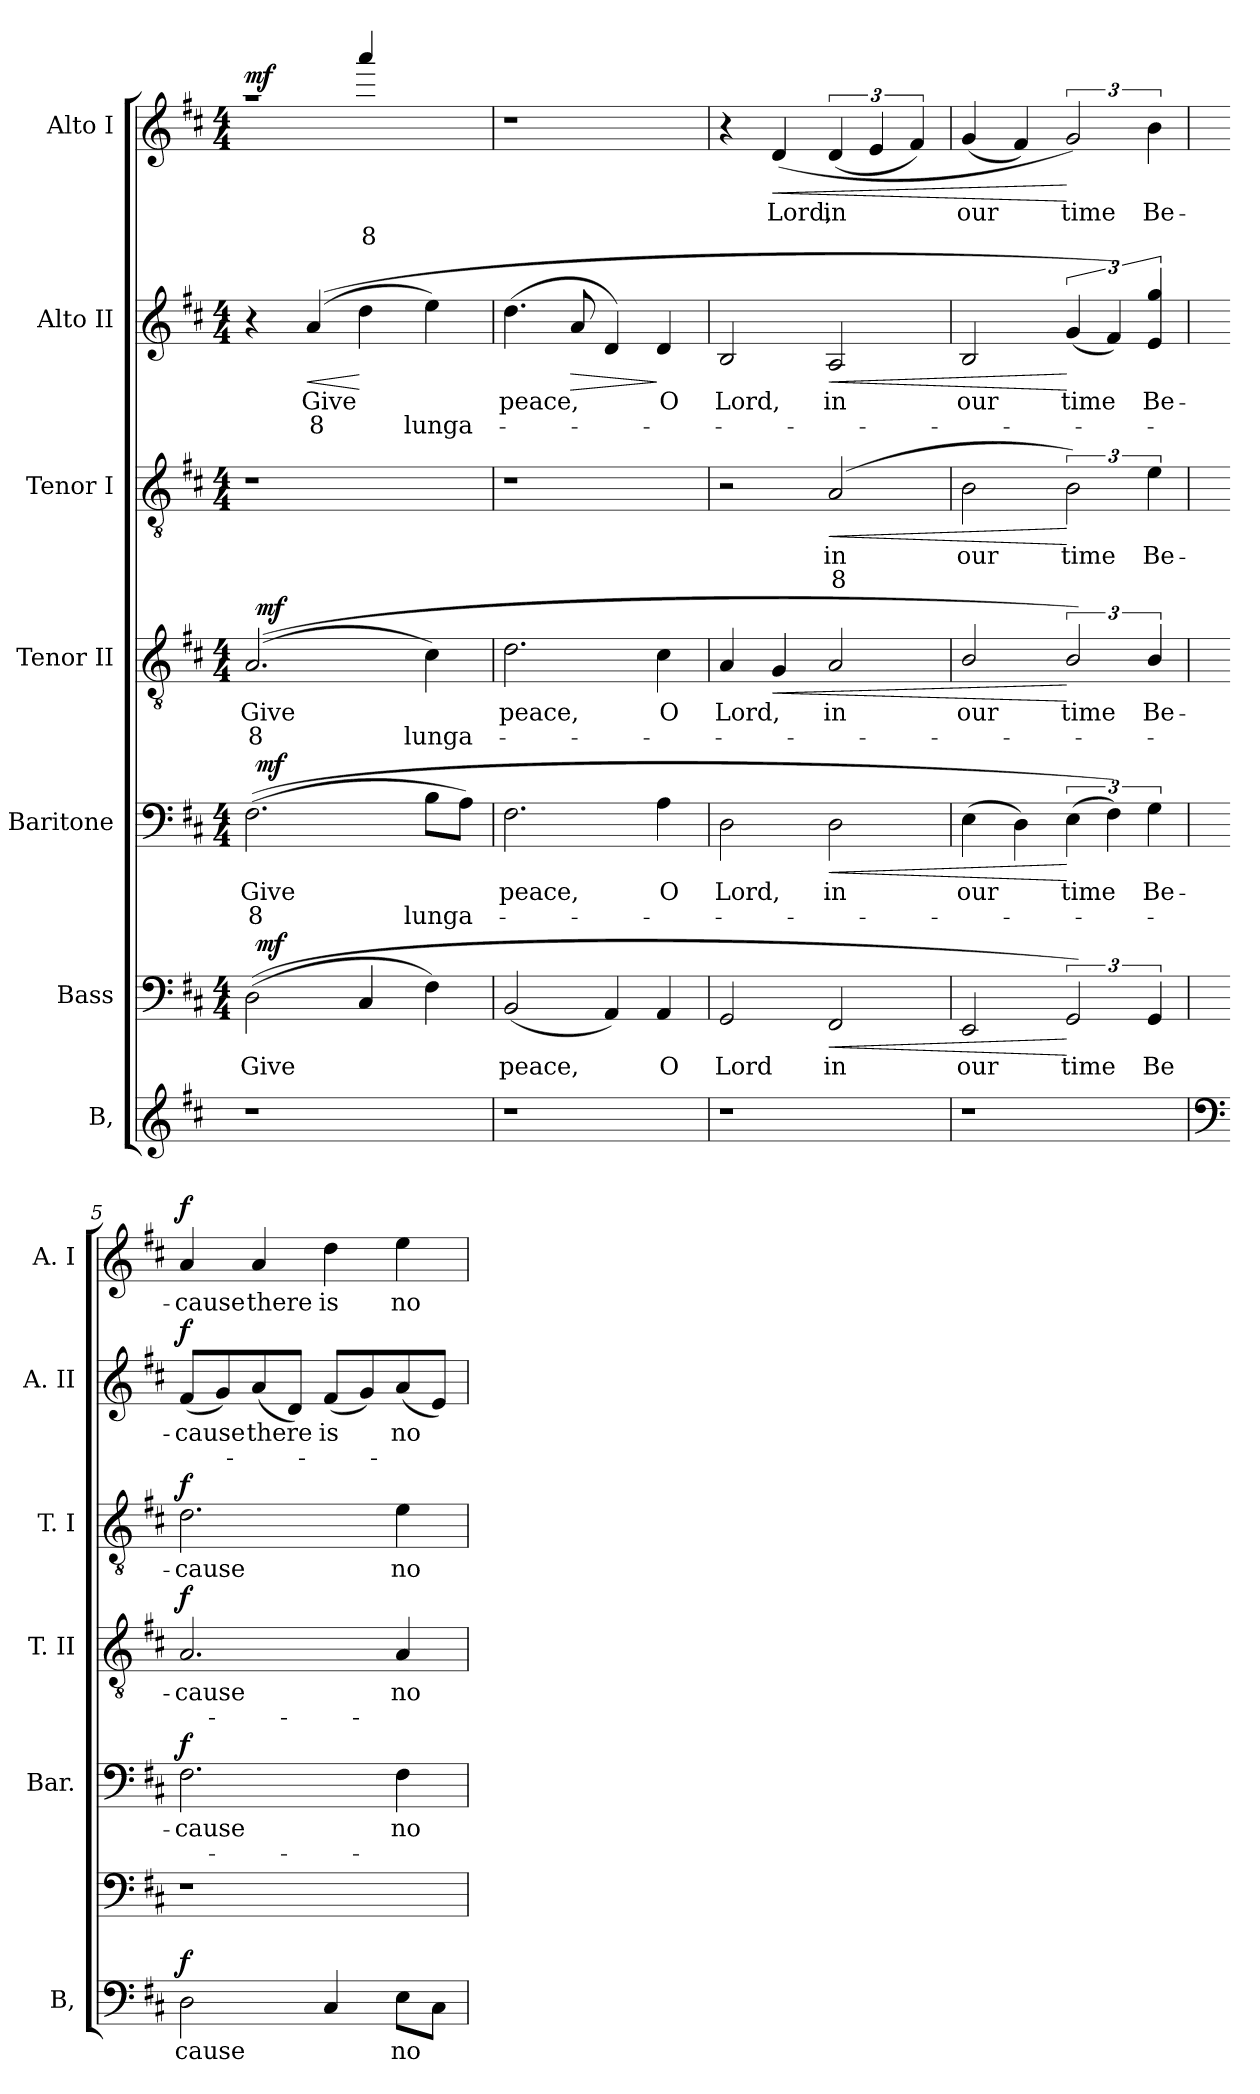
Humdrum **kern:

**kern	**text	**dynam	**kern	**text	**dynam	**kern	**text	**text	**dynam	**kern	**text	**text	**dynam	**kern	**text	**text	**dynam	**kern	**text	**text	**dynam	**kern	**text	**text	**dynam
*part7	*part7	*part7	*part6	*part6	*part6	*part5	*part5	*part5	*part5	*part4	*part4	*part4	*part4	*part3	*part3	*part3	*part3	*part2	*part2	*part2	*part2	*part1	*part1	*part1	*part1
*staff7	*staff7	*staff7	*staff6	*staff6	*staff6	*staff5	*staff5	*staff5	*staff5	*staff4	*staff4	*staff4	*staff4	*staff3	*staff3	*staff3	*staff3	*staff2	*staff2	*staff2	*staff2	*staff1	*staff1	*staff1	*staff1
*I"B,	*	*	*I"Bass	*	*	*I"Baritone	*	*	*	*I"Tenor II	*	*	*	*I"Tenor I	*	*	*	*I"Alto II	*	*	*	*I"Alto I	*	*	*
*I'B,	*	*	*	*	*	*I'Bar.	*	*	*	*I'T. II	*	*	*	*I'T. I	*	*	*	*I'A. II	*	*	*	*I'A. I	*	*	*
*clefG2	*	*	*clefF4	*	*	*clefF4	*	*	*	*clefGv2	*	*	*	*clefGv2	*	*	*	*clefG2	*	*	*	*clefG2	*	*	*
*k[f#c#]	*	*	*k[f#c#]	*	*	*k[f#c#]	*	*	*	*k[f#c#]	*	*	*	*k[f#c#]	*	*	*	*k[f#c#]	*	*	*	*k[f#c#]	*	*	*
*D:	*	*	*D:	*	*	*D:	*	*	*	*D:	*	*	*	*D:	*	*	*	*D:	*	*	*	*D:	*	*	*
*	*	*	*M4/4	*	*	*M4/4	*	*	*	*M4/4	*	*	*	*M4/4	*	*	*	*M4/4	*	*	*	*M4/4	*	*	*
=1	=1	=1	=1	=1	=1	=1	=1	=1	=1	=1	=1	=1	=1	=1	=1	=1	=1	=1	=1	=1	=1	=1	=1	=1	=1
!	!	!	!	!LO:LY:b	!	!	!LO:LY:b	!LO:LY:b	!	!	!LO:LY:b	!LO:LY:b	!	!	!	!	!	!	!	!	!	!	!	!	!LO:DY:a
*	*	*	*^	*	*	*^	*	*	*	*^	*	*	*	*	*	*	*	*^	*	*	*	*^	*	*	*
1r	.	.	(>(<2D\	48ryy	Give	.	(<(>2.F#\	48ryy	Give	8	.	(<(2.A/	48ryy	Give	8	.	1r	.	.	.	4r	48ryy	.	.	.	1raa	2ryy	.	.	mf
!	!	!	!	!	!	!LO:DY:a	!	!	!	!	!LO:DY:a	!	!	!	!	!LO:DY:a	!	!	!	!	!	!	!	!	!LO:DY:a	!	!	!	!	!
!	!	!	!	!	!	!	!	!	!	!	!	!	!	!	!	!	!	!	!	!	!	!	!	!	!LO:DY:n=1:b	!	!	!	!	!
.	.	.	.	3%2ryy	.	mf	.	3%2ryy	.	.	mf	.	3%2ryy	.	.	mf	.	.	.	.	.	3%2ryy	.	.	mf mf	.	.	.	.	.
!	!	!	!	!	!	!	!	!	!	!	!	!	!	!	!	!	!	!	!	!	!	!	!LO:LY:b	!LO:LY:b	!LO:HP:b	!	!	!	!	!
.	.	.	.	.	.	.	.	.	.	.	.	.	.	.	.	.	.	.	.	.	(<(4a/	.	Give	8	<	.	.	.	.	.
!	!	!	!	!	!	!	!	!	!	!	!	!	!	!	!	!	!	!	!	!	!	!	!	!	!	!	!	!	!LO:LY:b:rj	!
.	.	.	4C#/	.	.	.	.	.	.	.	.	.	.	.	.	.	.	.	.	.	4dd\	.	.	.	[	.	4aaa/	.	8	.
.	.	.	.	6...ryy	.	.	.	6...ryy	.	.	.	.	6...ryy	.	.	.	.	.	.	.	.	6...ryy	.	.	.	.	.	.	.	.
!	!	!	!	!	!	!	!	!	!	!LO:LY:b:rj	!	!	!	!	!LO:LY:b:rj	!	!	!	!	!	!	!	!	!LO:LY:b:rj	!	!	!	!	!	!
.	.	.	4F#\)	.	.	.	8B\L	.	.	lunga-	.	4c#\)	.	.	lunga-	.	.	.	.	.	4ee\)	.	.	lunga-	.	.	4ryy	.	.	.
.	.	.	.	.	.	.	8A\J)	.	.	.	.	.	.	.	.	.	.	.	.	.	.	.	.	.	.	.	.	.	.	.
*	*	*	*	*	*	*	*	*	*	*	*	*	*	*	*	*	*	*	*	*	*	*	*	*	*	*v	*v	*	*	*
=2	=2	=2	=2	=2	=2	=2	=2	=2	=2	=2	=2	=2	=2	=2	=2	=2	=2	=2	=2	=2	=2	=2	=2	=2	=2	=2	=2	=2	=2
!	!	!	!	!	!LO:LY:b	!	!	!	!LO:LY:b	!	!	!	!	!LO:LY:b	!	!	!	!	!	!	!	!	!LO:LY:b	!	!	!	!	!	!
*	*	*	*v	*v	*	*	*	*	*	*	*	*v	*v	*	*	*	*	*	*	*	*v	*v	*	*	*	*	*	*	*
*	*	*	*	*	*	*v	*v	*	*	*	*	*	*	*	*	*	*	*	*	*	*	*	*	*	*	*
1r	.	.	(<2BB/	peace,	.	2.F#\	peace,	.	.	2.d\	peace,	.	.	1r	.	.	.	(<4.dd\	peace,	.	.	1r	.	.	.
!	!	!	!	!	!	!	!	!	!	!	!	!	!	!	!	!	!	!	!	!	!LO:HP:b	!	!	!	!
.	.	.	.	.	.	.	.	.	.	.	.	.	.	.	.	.	.	8a/	.	.	>	.	.	.	.
.	.	.	4AA/)	.	.	.	.	.	.	.	.	.	.	.	.	.	.	4d/)	.	.	.	.	.	.	.
!	!	!	!	!LO:LY:b	!	!	!LO:LY:b	!	!	!	!LO:LY:b	!	!	!	!	!	!	!	!LO:LY:b	!	!	!	!	!	!
.	.	.	4AA/	O	.	4A\	O	.	.	4c#\	O	.	.	.	.	.	.	4d/	O	.	]	.	.	.	.
=3	=3	=3	=3	=3	=3	=3	=3	=3	=3	=3	=3	=3	=3	=3	=3	=3	=3	=3	=3	=3	=3	=3	=3	=3	=3
!	!	!	!	!LO:LY:b	!	!	!LO:LY:b	!	!	!	!LO:LY:b	!	!	!	!	!	!	!	!LO:LY:b	!	!	!	!	!	!
1r	.	.	2GG/	Lord	.	2D\	Lord,	.	.	4A/	Lord,	.	.	2r	.	.	.	2B/	Lord,	.	.	4r	.	.	.
!	!	!	!	!	!	!	!	!	!	!	!	!	!LO:HP:b	!	!	!	!	!	!	!	!	!	!LO:LY:b	!	!LO:HP:b
.	.	.	.	.	.	.	.	.	.	4G/	.	.	<	.	.	.	.	.	.	.	.	(4d/	Lord,	.	<
!	!	!	!	!LO:LY:b	!LO:HP:b	!	!LO:LY:b	!	!LO:HP:b	!	!LO:LY:b	!	!	!	!LO:LY:b	!LO:LY:b	!LO:HP:b	!	!LO:LY:b	!	!LO:HP:b	!	!LO:LY:b	!	!
.	.	.	2FF#/	in	<	2D\	in	.	<	2A/	in	.	.	(2A/	in	8	<	2A/	in	.	<	(<6d/	in	.	.
.	.	.	.	.	.	.	.	.	.	.	.	.	.	.	.	.	.	.	.	.	.	6e/	.	.	.
.	.	.	.	.	.	.	.	.	.	.	.	.	.	.	.	.	.	.	.	.	.	6f#/)	.	.	.
=4	=4	=4	=4	=4	=4	=4	=4	=4	=4	=4	=4	=4	=4	=4	=4	=4	=4	=4	=4	=4	=4	=4	=4	=4	=4
!	!	!	!	!LO:LY:b	!	!	!LO:LY:b	!	!	!	!LO:LY:b	!	!	!	!LO:LY:b	!	!	!	!LO:LY:b	!	!	!	!LO:LY:b	!	!
1r	.	.	2EE/	our	.	(<4E\	our	.	.	2B/	our	.	.	2B\	our	.	.	2B/	our	.	.	(<4g/	our	.	.
.	.	.	.	.	.	4D\)	.	.	.	.	.	.	.	.	.	.	.	.	.	.	.	4f#/)	.	.	.
!	!	!	!	!LO:LY:b	!	!	!LO:LY:b	!	!	!	!LO:LY:b	!	!	!	!LO:LY:b	!	!	!	!LO:LY:b	!	!	!	!LO:LY:b	!	!
.	.	.	3GG/)	time	[	(<6E\	time	.	[	3B/)	time	.	[	3B\)	time	.	[	(<6g/	time	.	[	3g/)	time	.	[
.	.	.	.	.	.	6F#\))	.	.	.	.	.	.	.	.	.	.	.	6f#/))	.	.	.	.	.	.	.
!	!	!	!	!LO:LY:b	!	!	!LO:LY:b	!	!	!	!LO:LY:b	!	!	!	!LO:LY:b	!	!	!	!LO:LY:b	!	!	!	!LO:LY:b	!	!
.	.	.	6GG/	Be-	.	6G\	Be-	.	.	6B/	Be-	.	.	6e\	Be-	.	.	6e/ 6gg/	Be-	.	.	6b\	Be-	.	.
!!LO:LB:g=z
=5	=5	=5	=5	=5	=5	=5	=5	=5	=5	=5	=5	=5	=5	=5	=5	=5	=5	=5	=5	=5	=5	=5	=5	=5	=5
*clefF4	*	*	*	*	*	*	*	*	*	*	*	*	*	*	*	*	*	*	*	*	*	*	*	*	*
!	!LO:LY:b	!LO:DY:a	!	!	!	!	!LO:LY:b	!	!LO:DY:a	!	!LO:LY:b	!	!LO:DY:a	!	!LO:LY:b	!	!LO:DY:a	!	!LO:LY:b	!	!LO:DY:a	!	!LO:LY:b	!	!LO:DY:a
2D\	cause	f	1r	.	.	2.F#\	-cause	.	f	2.A/	-cause	.	f	2.d\	-cause	.	f	(<8f#/L	-cause	.	f	4a/	-cause	.	f
.	.	.	.	.	.	.	.	.	.	.	.	.	.	.	.	.	.	8g/)	.	.	.	.	.	.	.
!	!	!	!	!	!	!	!	!	!	!	!	!	!	!	!	!	!	!	!LO:LY:b	!	!	!	!LO:LY:b	!	!
.	.	.	.	.	.	.	.	.	.	.	.	.	.	.	.	.	.	(<8a/	there	.	.	4a/	there	.	.
.	.	.	.	.	.	.	.	.	.	.	.	.	.	.	.	.	.	8d/J)	.	.	.	.	.	.	.
!	!	!	!	!	!	!	!	!	!	!	!	!	!	!	!	!	!	!	!LO:LY:b	!	!	!	!LO:LY:b	!	!
4C#/	.	.	.	.	.	.	.	.	.	.	.	.	.	.	.	.	.	(<8f#/L	is	.	.	4dd\	is	.	.
.	.	.	.	.	.	.	.	.	.	.	.	.	.	.	.	.	.	8g/)	.	.	.	.	.	.	.
!	!LO:LY:b	!	!	!	!	!	!LO:LY:b	!	!	!	!LO:LY:b	!	!	!	!LO:LY:b	!	!	!	!LO:LY:b	!	!	!	!LO:LY:b	!	!
8E\L	no	.	.	.	.	4F#\	no	.	.	4A/	no	.	.	4e\	no	.	.	(<8a/	no	.	.	4ee\	no	.	.
8C#\J	.	.	.	.	.	.	.	.	.	.	.	.	.	.	.	.	.	8e/J)	.	.	.	.	.	.	.
=	=	=	=	=	=	=	=	=	=	=	=	=	=	=	=	=	=	=	=	=	=	=	=	=	=
*-	*-	*-	*-	*-	*-	*-	*-	*-	*-	*-	*-	*-	*-	*-	*-	*-	*-	*-	*-	*-	*-	*-	*-	*-	*-
